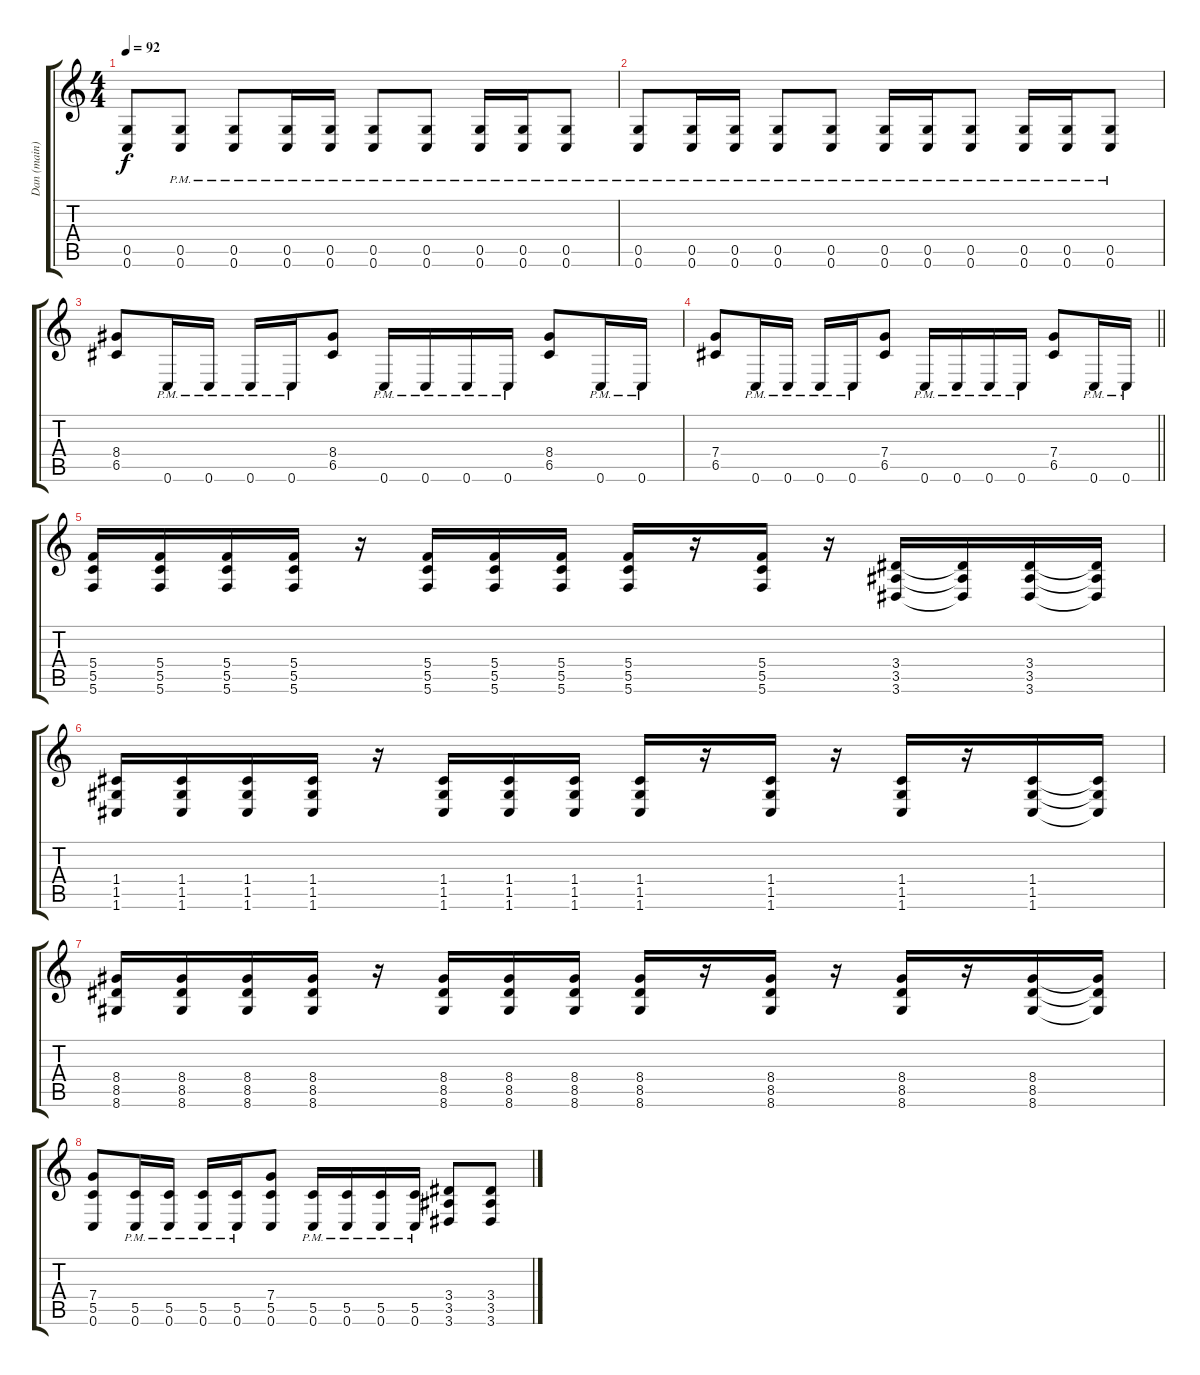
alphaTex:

\track ("Dan (main)" "Dan (main)") {instrument distortionguitar}
\staff {score tabs}
\tuning (D4 A3 F3 C3 G2 C2) {hide}
\ts (4 4)
\tempo 92
\clef g2
\ks c
(0.5 0.6).8{dy f} (0.5{pm} 0.6{pm}).8 (0.5{pm} 0.6{pm}).8 (0.5{pm} 0.6{pm}).16 (0.5{pm} 0.6{pm}).16 (0.5{pm} 0.6{pm}).8 (0.5{pm} 0.6{pm}).8 (0.5{pm} 0.6{pm}).16 (0.5{pm} 0.6{pm}).16 (0.5{pm} 0.6{pm}).8 |
(0.5{pm} 0.6{pm}).8 (0.5{pm} 0.6{pm}).16 (0.5{pm} 0.6{pm}).16 (0.5{pm} 0.6{pm}).8 (0.5{pm} 0.6{pm}).8 (0.5{pm} 0.6{pm}).16 (0.5{pm} 0.6{pm}).16 (0.5{pm} 0.6{pm}).8 (0.5{pm} 0.6{pm}).16 (0.5{pm} 0.6{pm}).16 (0.5 0.6{pm}).8 |
(8.4 6.5).8 0.6{pm}.16 0.6{pm}.16 0.6{pm}.16 0.6{pm}.16 (8.4 6.5).8 0.6{pm}.16 0.6{pm}.16 0.6{pm}.16 0.6{pm}.16 (8.4 6.5).8 0.6{pm}.16 0.6{pm}.16 |
\barLineRight lightlight
(7.4 6.5).8 0.6{pm}.16 0.6{pm}.16 0.6{pm}.16 0.6{pm}.16 (7.4 6.5).8 0.6{pm}.16 0.6{pm}.16 0.6{pm}.16 0.6{pm}.16 (7.4 6.5).8 0.6{pm}.16 0.6{pm}.16 |
(5.4 5.5 5.6).16 (5.4 5.5 5.6).16 (5.4 5.5 5.6).16 (5.4 5.5 5.6).16 r.16 (5.4 5.5 5.6).16 (5.4 5.5 5.6).16 (5.4 5.5 5.6).16 (5.4 5.5 5.6).16 r.16 (5.4 5.5 5.6).16 r.16 (3.4 3.5 3.6).16 (3.4{t} 3.5{t} 3.6{t}).16 (3.4 3.5 3.6).16 (3.4{t} 3.5{t} 3.6{t}).16 |
(1.4 1.5 1.6).16 (1.4 1.5 1.6).16 (1.4 1.5 1.6).16 (1.4 1.5 1.6).16 r.16 (1.4 1.5 1.6).16 (1.4 1.5 1.6).16 (1.4 1.5 1.6).16 (1.4 1.5 1.6).16 r.16 (1.4 1.5 1.6).16 r.16 (1.4 1.5 1.6).16 r.16 (1.4 1.5 1.6).16 (1.4{t} 1.5{t} 1.6{t}).16 |
(8.4 8.5 8.6).16 (8.4 8.5 8.6).16 (8.4 8.5 8.6).16 (8.4 8.5 8.6).16 r.16 (8.4 8.5 8.6).16 (8.4 8.5 8.6).16 (8.4 8.5 8.6).16 (8.4 8.5 8.6).16 r.16 (8.4 8.5 8.6).16 r.16 (8.4 8.5 8.6).16 r.16 (8.4 8.5 8.6).16 (8.4{t} 8.5{t} 8.6{t}).16 |
(7.4 5.5 0.6).8 (5.5{pm} 0.6{pm}).16 (5.5{pm} 0.6{pm}).16 (5.5{pm} 0.6{pm}).16 (5.5{pm} 0.6{pm}).16 (7.4 5.5 0.6).8 (5.5{pm} 0.6{pm}).16 (5.5{pm} 0.6{pm}).16 (5.5{pm} 0.6{pm}).16 (5.5{pm} 0.6{pm}).16 (3.4 3.5 3.6).8 (3.4 3.5 3.6).8
